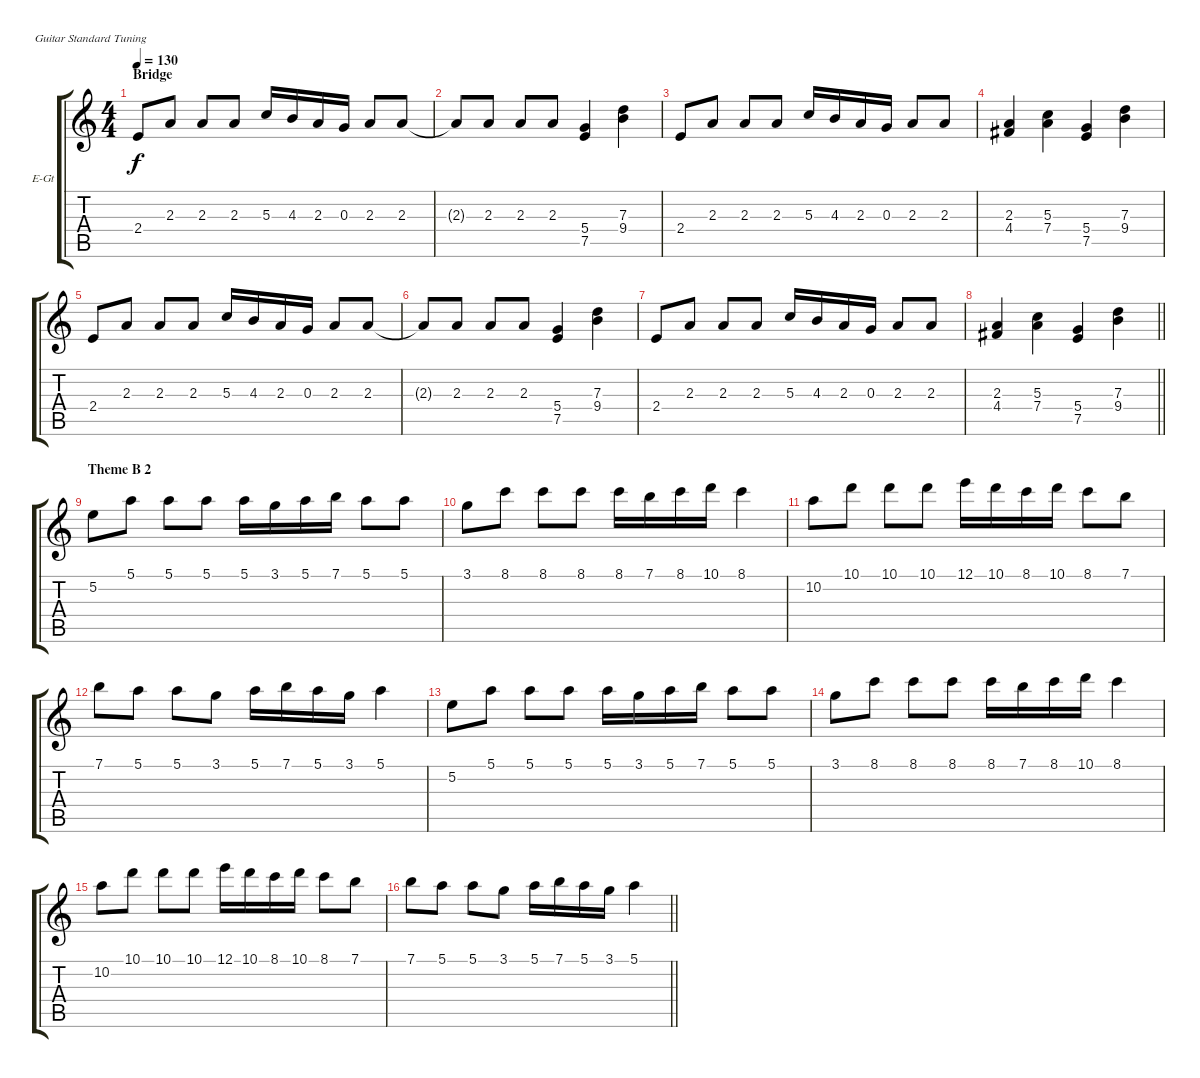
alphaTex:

\bracketExtendMode groupsimilarinstruments
\firstSystemTrackNameOrientation horizontal
\otherSystemsTrackNameOrientation horizontal
\track ("Electric Guitar" "E-Gt") {instrument overdrivenguitar}
\staff {score tabs}
\tuning (E4 B3 G3 D3 A2 E2)
\ts (4 4)
\section ("" "Bridge")
\tempo 130
\clef g2
\scale
0.333333
\ks c
2.4.8{dy f} 2.3.8 2.3.8 2.3.8 5.3.16 4.3.16 2.3.16 0.3.16 2.3.8 2.3.8 |
\scale
0.333333 2.3{t}.8 2.3.8 2.3.8 2.3.8 (5.4 7.5).4 (7.3 9.4).4 |
\scale
0.333333 2.4.8 2.3.8 2.3.8 2.3.8 5.3.16 4.3.16 2.3.16 0.3.16 2.3.8 2.3.8 |
\scale
0.333333 (2.3 4.4).4 (5.3 7.4).4 (5.4 7.5).4 (7.3 9.4).4 |
\scale
0.333333 2.4.8 2.3.8 2.3.8 2.3.8 5.3.16 4.3.16 2.3.16 0.3.16 2.3.8 2.3.8 |
\scale
0.333333 2.3{t}.8 2.3.8 2.3.8 2.3.8 (5.4 7.5).4 (7.3 9.4).4 |
\scale
0.333333 2.4.8 2.3.8 2.3.8 2.3.8 5.3.16 4.3.16 2.3.16 0.3.16 2.3.8 2.3.8 |
\scale
0.333333
\barLineRight lightlight
(2.3 4.4).4 (5.3 7.4).4 (5.4 7.5).4 (7.3 9.4).4 |
\section ("" "Theme B 2")
\scale
0.333333 5.2.8 5.1.8 5.1.8 5.1.8 5.1.16 3.1.16 5.1.16 7.1.16 5.1.8 5.1.8 |
\scale
0.333333 3.1.8 8.1.8 8.1.8 8.1.8 8.1.16 7.1.16 8.1.16 10.1.16 8.1.4 |
\scale
0.333333 10.2.8 10.1.8 10.1.8 10.1.8 12.1.16 10.1.16 8.1.16 10.1.16 8.1.8 7.1.8 |
\scale
0.333333 7.1.8 5.1.8 5.1.8 3.1.8 5.1.16 7.1.16 5.1.16 3.1.16 5.1.4 |
\scale
0.333333 5.2.8 5.1.8 5.1.8 5.1.8 5.1.16 3.1.16 5.1.16 7.1.16 5.1.8 5.1.8 |
\scale
0.333333 3.1.8 8.1.8 8.1.8 8.1.8 8.1.16 7.1.16 8.1.16 10.1.16 8.1.4 |
\scale
0.333333 10.2.8 10.1.8 10.1.8 10.1.8 12.1.16 10.1.16 8.1.16 10.1.16 8.1.8 7.1.8 |
\scale
0.333333
\barLineRight lightlight
7.1.8 5.1.8 5.1.8 3.1.8 5.1.16 7.1.16 5.1.16 3.1.16 5.1.4
